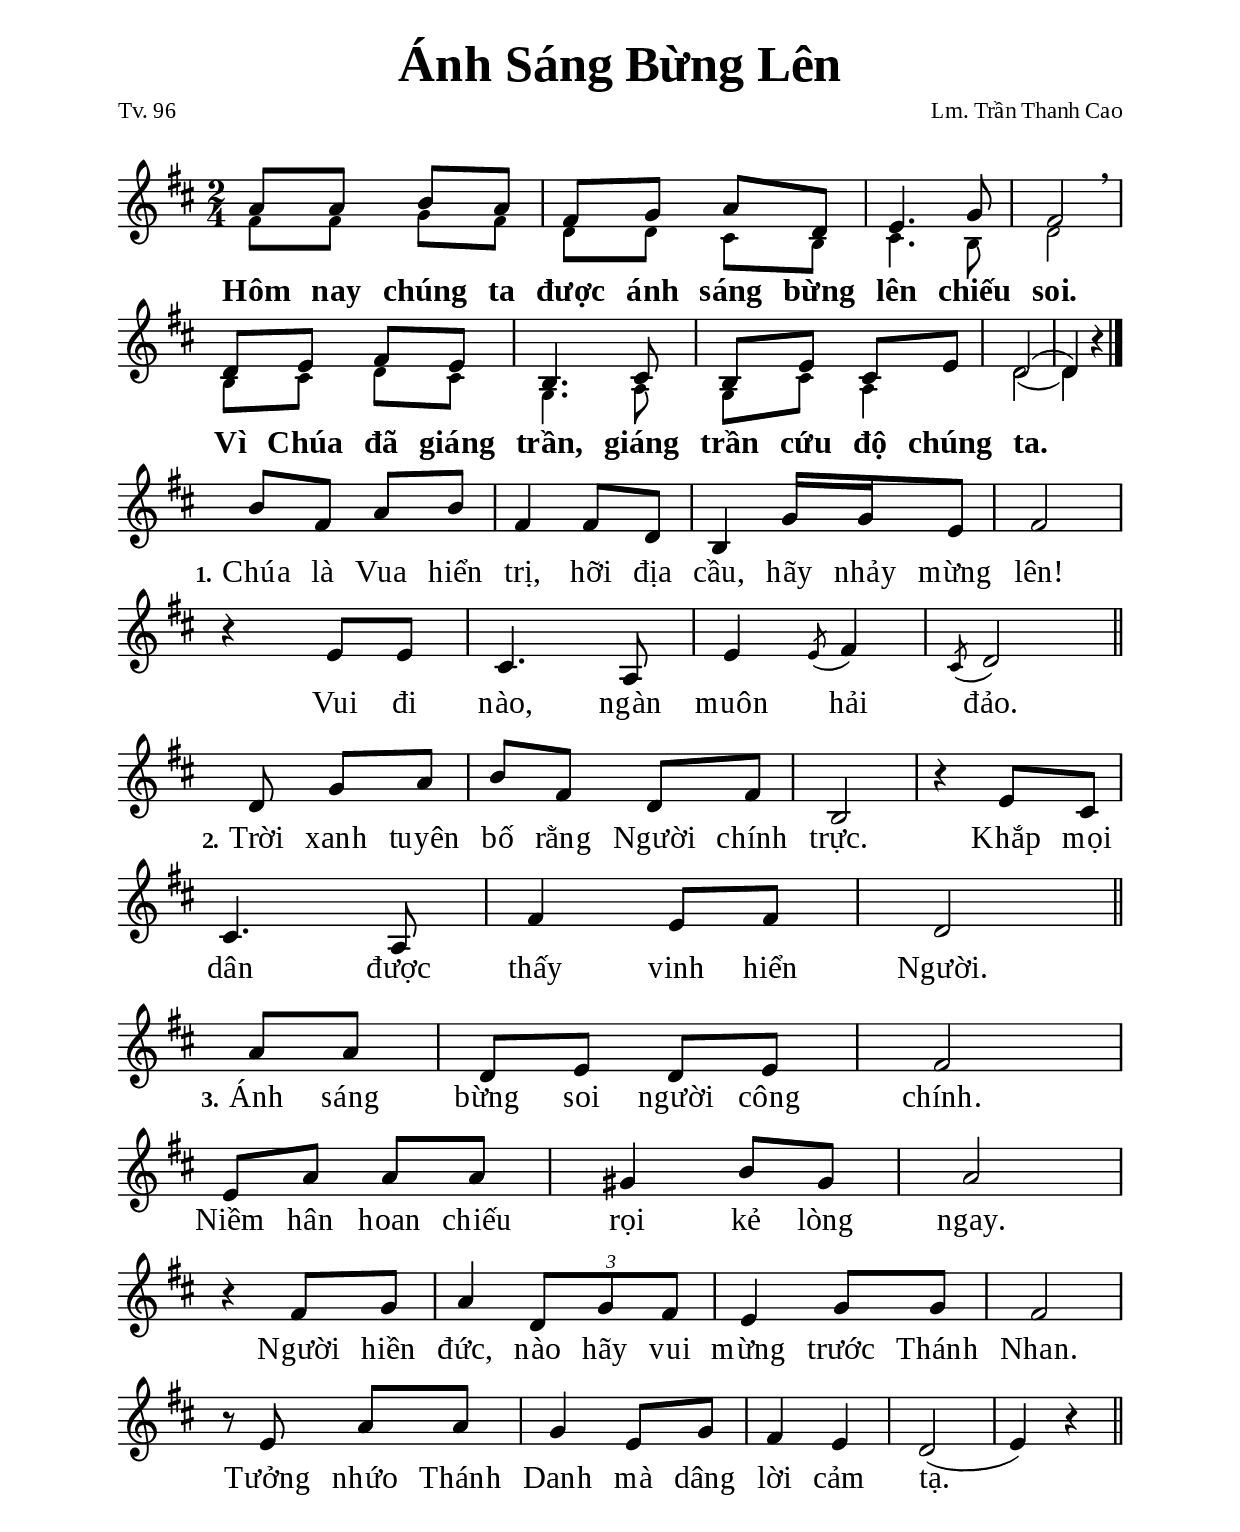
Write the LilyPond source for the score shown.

% Cài đặt chung
\version "2.20.0"
\include "english.ly"

\header {
  title = \markup { \fontsize #3 "Ánh Sáng Bừng Lên" }
  poet = "Tv. 96"
  composer = "Lm. Trần Thanh Cao"
  arranger = " "
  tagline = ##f
}

\paper {
  #(set-paper-size "a4")
  top-margin = 10\mm
  bottom-margin = 10\mm
  left-margin = 20\mm
  right-margin = 20\mm
  indent = #0
  #(define fonts
    (make-pango-font-tree
      "Liberation Serif"
      "Liberation Serif"
      "Liberation Serif"
      (/ 20 20)))
  page-count = #1
}

% Nhạc điệp khúc
nhacDiepKhucSop = \relative c'' {
  a8 a b a |
  fs g a d, |
  e4. g8 |
  fs2 \breathe |
  d8 e fs e |
  b4. cs8 |
  b e cs e |
  d2 ( |
  d4) r \bar "|."
}

nhacDiepKhucBas = \relative c' {
  \override NoteHead.font-size = #-2
  fs8 fs g fs |
  d d cs b |
  cs4. b8 |
  d2 |
  b8 cs d cs |
  g4. a8 |
  g cs a4 |
  d2 ( |
  d4) r
}

% Nhạc phiên khúc
nhacPhienKhucMot = \relative c'' {
  b8 fs a b |
  fs4 fs8 d |
  b4 g'16 g e8 |
  fs2 |
  r4 e8 e |
  cs4. a8 |
  e'4 \acciaccatura e8 fs4 |
  \acciaccatura cs8 d2 \bar "||"
}

nhacPhienKhucHai = \relative c' {
  \partial 4. d8 g a |
  b fs d fs |
  b,2 |
  r4 e8 cs |
  cs4. a8 |
  fs'4 e8 fs |
  d2 \bar "||"
}

nhacPhienKhucBa = \relative c'' {
  \partial 4 a8 a |
  d,8 e d e |
  fs2 |
  e8 a a a |
  gs4b8 gs |
  a2 |
  r4 fs8 g |
  a4 \tuplet 3/2 { d,8 g fs } |
  e4 g8 g |
  fs2 |
  r8 e a a |
  g4 e8 g |
  fs4 e |
  d2 ( |
  e4) r \bar "||"
}

% Lời điệp khúc
loiDiepKhuc = \lyricmode {
  Hôm nay chúng ta được ánh sáng bừng lên chiếu soi.
  Vì Chúa đã giáng trần, giáng trần cứu độ chúng ta.
}

% Lời phiên khúc
loiPhienKhucMot = \lyricmode {
  \set stanza = #"1."
  Chúa là Vua hiển trị, hỡi địa cầu, hãy nhảy mừng lên!
  Vui đi nào, ngàn muôn hải đảo.
}

loiPhienKhucHai = \lyricmode {
  \set stanza = #"2."
  Trời xanh tuyên bố rằng Người chính trực.
  Khắp mọi dân được thấy vinh hiển Người.
}

loiPhienKhucBa = \lyricmode {
  \set stanza = #"3."
  Ánh sáng bừng soi người công chính.
  Niềm hân hoan chiếu rọi kẻ lòng ngay.
  Người hiền đức, nào hãy vui mừng trước Thánh Nhan.
  Tưởng nhứo Thánh Danh mà dâng lời cảm tạ.
}

% Dàn trang
\score {
  \new ChoirStaff <<
    \new Staff = diepKhuc \with {
        \consists "Merge_rests_engraver"
        \magnifyStaff #(magstep +1)
      }
      <<
      \new Voice = beSop {
        \voiceOne \key d \major \time 2/4 \nhacDiepKhucSop
      }
      \new Voice = beBas {
        \voiceTwo \key d \major \time 2/4 \nhacDiepKhucBas
      }
    >>
    \new Lyrics \lyricsto beSop \loiDiepKhuc
  >>
  \layout {
    \override Lyrics.LyricText.font-series = #'bold
    \override Lyrics.LyricText.font-size = #+3
    \override Lyrics.LyricSpace.minimum-distance = #2.0
    \override Score.BarNumber.break-visibility = ##(#f #f #f)
    \override Score.SpacingSpanner.uniform-stretching = ##t
  }
}

\score {
  \new ChoirStaff <<
    \new Staff = phienKhuc \with {
        \magnifyStaff #(magstep +1)
      }
      <<
      \new Voice = beSop {
        \key d \major \time 2/4 \nhacPhienKhucMot
      }
    >>
    \new Lyrics \lyricsto beSop \loiPhienKhucMot
  >>
  \layout {
    \override Staff.TimeSignature.transparent = ##t
    \override Lyrics.LyricText.font-size = #+3
    \override Lyrics.LyricSpace.minimum-distance = #2.0
    \override Score.BarNumber.break-visibility = ##(#f #f #f)
    \override Score.SpacingSpanner.uniform-stretching = ##t
  }
}

\score {
  \new ChoirStaff <<
    \new Staff = phienKhuc \with {
        \magnifyStaff #(magstep +1)
      }
      <<
      \new Voice = beSop {
        \key d \major \time 2/4 \nhacPhienKhucHai
      }
    >>
    \new Lyrics \lyricsto beSop \loiPhienKhucHai
  >>
  \layout {
    \override Staff.TimeSignature.transparent = ##t
    \override Lyrics.LyricText.font-size = #+3
    \override Lyrics.LyricSpace.minimum-distance = #2.0
    \override Score.BarNumber.break-visibility = ##(#f #f #f)
    \override Score.SpacingSpanner.uniform-stretching = ##t
  }
}

\score {
  \new ChoirStaff <<
    \new Staff = phienKhuc \with {
        \magnifyStaff #(magstep +1)
      }
      <<
      \new Voice = beSop {
        \key d \major \time 2/4 \nhacPhienKhucBa
      }
    >>
    \new Lyrics \lyricsto beSop \loiPhienKhucBa
  >>
  \layout {
    \override Staff.TimeSignature.transparent = ##t
    \override Lyrics.LyricText.font-size = #+3
    \override Lyrics.LyricSpace.minimum-distance = #2.0
    \override Score.BarNumber.break-visibility = ##(#f #f #f)
    \override Score.SpacingSpanner.uniform-stretching = ##t
  }
}